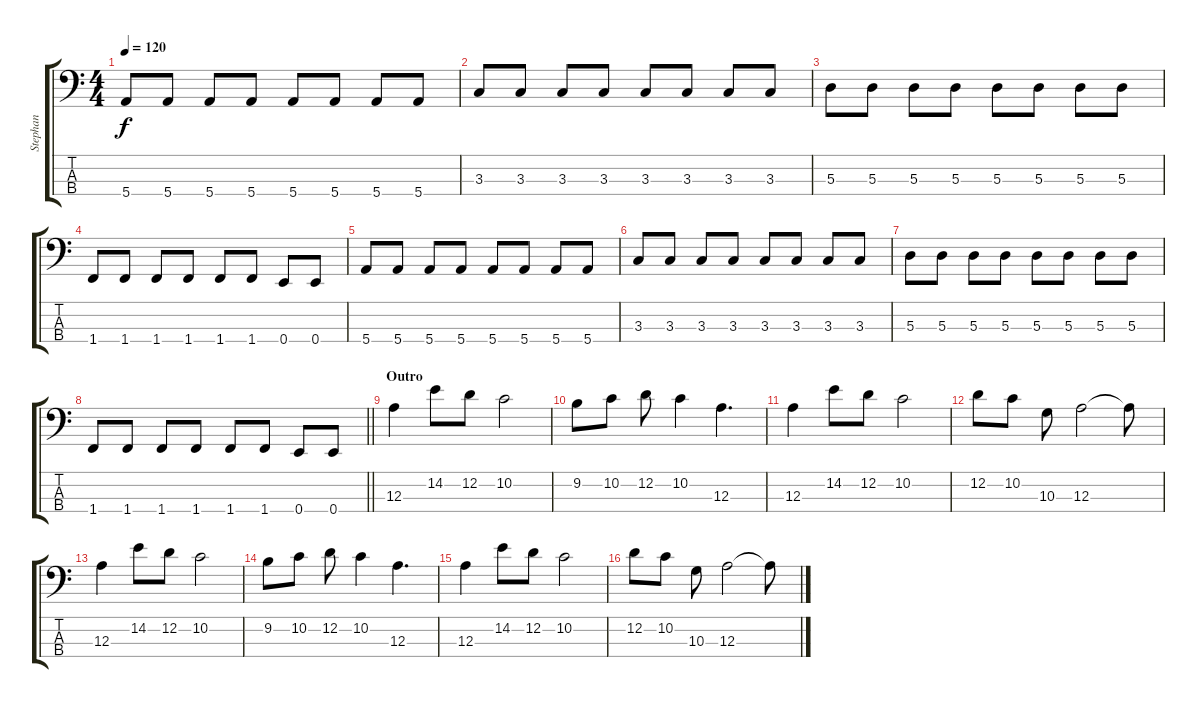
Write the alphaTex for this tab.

\track ("Stephan" "Stephan") {instrument electricbasspick}
\staff {score tabs}
\tuning (G2 D2 A1 E1) {hide}
\ts (4 4)
\tempo 120
\clef f4
\ks c
5.4.8{dy f} 5.4.8 5.4.8 5.4.8 5.4.8 5.4.8 5.4.8 5.4.8 |
3.3.8 3.3.8 3.3.8 3.3.8 3.3.8 3.3.8 3.3.8 3.3.8 |
5.3.8 5.3.8 5.3.8 5.3.8 5.3.8 5.3.8 5.3.8 5.3.8 |
1.4.8 1.4.8 1.4.8 1.4.8 1.4.8 1.4.8 0.4.8 0.4.8 |
5.4.8 5.4.8 5.4.8 5.4.8 5.4.8 5.4.8 5.4.8 5.4.8 |
3.3.8 3.3.8 3.3.8 3.3.8 3.3.8 3.3.8 3.3.8 3.3.8 |
5.3.8 5.3.8 5.3.8 5.3.8 5.3.8 5.3.8 5.3.8 5.3.8 |
\barLineRight lightlight
1.4.8 1.4.8 1.4.8 1.4.8 1.4.8 1.4.8 0.4.8 0.4.8 |
\section ("" "Outro")
12.3.4 14.2.8 12.2.8 10.2.2 |
9.2.8 10.2.8 12.2.8 10.2.4 12.3.4{d} |
12.3.4 14.2.8 12.2.8 10.2.2 |
12.2.8 10.2.8 10.3.8 12.3.2 12.3{t}.8 |
12.3.4 14.2.8 12.2.8 10.2.2 |
9.2.8 10.2.8 12.2.8 10.2.4 12.3.4{d} |
12.3.4 14.2.8 12.2.8 10.2.2 |
12.2.8 10.2.8 10.3.8 12.3.2 12.3{t}.8
